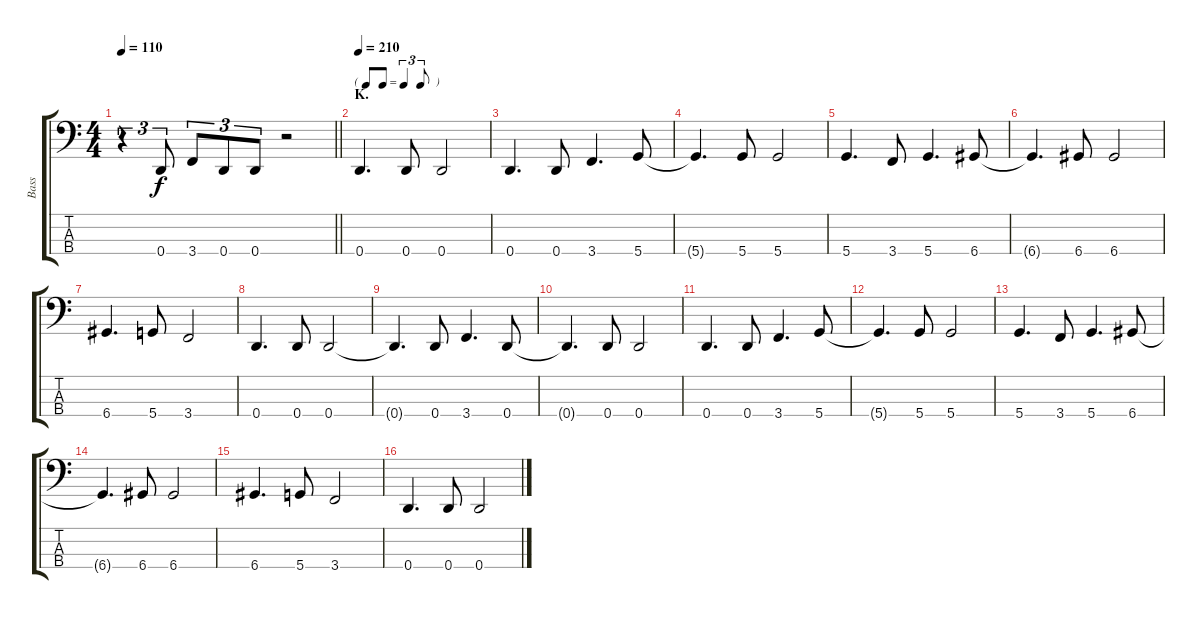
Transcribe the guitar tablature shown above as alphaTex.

\track ("Bass" "Bass") {instrument electricbasspick}
\staff {score tabs}
\tuning (G2 D2 A1 D1) {hide}
\ts (4 4)
\tempo 110
\clef f4
\barLineRight lightlight
\ks c
r.4{tu (3 2) dy f} 0.4.8{tu (3 2)} 3.4.8{tu (3 2)} 0.4.8{tu (3 2)} 0.4.8{tu (3 2)} r.2 |
\tf triplet8th
\section ("" "K.")
\tempo 210
0.4.4{d} 0.4.8 0.4.2 |
0.4.4{d} 0.4.8 3.4.4{d} 5.4.8 |
5.4{t}.4{d} 5.4.8 5.4.2 |
5.4.4{d} 3.4.8 5.4.4{d} 6.4.8 |
6.4{t}.4{d} 6.4.8 6.4.2 |
6.4.4{d} 5.4.8 3.4.2 |
0.4.4{d} 0.4.8 0.4.2 |
0.4{t}.4{d} 0.4.8 3.4.4{d} 0.4.8 |
0.4{t}.4{d} 0.4.8 0.4.2 |
0.4.4{d} 0.4.8 3.4.4{d} 5.4.8 |
5.4{t}.4{d} 5.4.8 5.4.2 |
5.4.4{d} 3.4.8 5.4.4{d} 6.4.8 |
6.4{t}.4{d} 6.4.8 6.4.2 |
6.4.4{d} 5.4.8 3.4.2 |
0.4.4{d} 0.4.8 0.4.2
